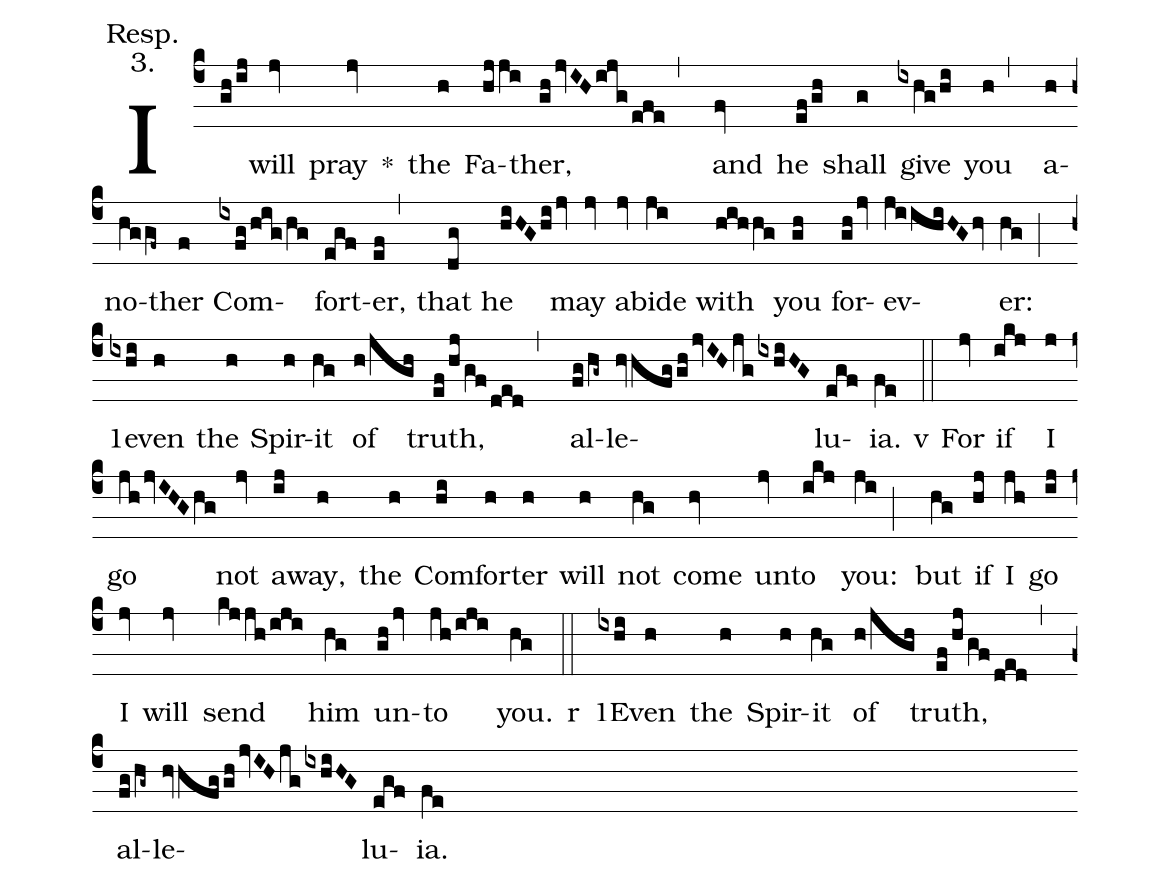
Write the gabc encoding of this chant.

annotation: Resp.;
annotation: 3.;
%%
(c4) I(gh/ij) will(jv) pray(jv) <sp>*</sp>() the(h) Fa(hjji)ther,(ghjvIHijg/efe,) and(fv) he(ef/gh) shall(g) give(ixhg/hi) you(h,) a(h)no(hggf~)ther(f) Com(ixfg/hig/hg)fort(egf)er,(ef,) that(dg) he(hiHGhijv) may(jv) a(jv)bide(ji) with(hihhg) you(gh) for(ghjv)ev(jiihiHGhv)er:(hg;) <sp>1</sp>ev(ixhi)en(h) the(h) Spir(h)it(hg) of(h/jgh) truth,(ef/hj/gf/ded,) al(fg/hg~)le(hvhfg/ghjvIHjg/ixhiHG)lu(egf)ia.(fe)

<sp>v</sp>(::) For(jv) if(ikj) I(j) go(jhjvIHGhg) not(jv) a(ij)way,(h) the(h) Com(hi)fort(h)er(h) will(h) not(hg) come(hv) un(jv)to(ikj) you:(ji;) but(hg) if(hj) I(jh) go(ij) I(jv) will(jv) send(kjjh/iji) him(hg) un(ghjv)to(jh/iji) you.(hg)

<sp>r</sp>(::) <sp>1</sp>Ev(ixhi)en(h) the(h) Spir(h)it(hg) of(h/jgh) truth,(ef/hj/gf/ded,) al(fg/hg~)le(hvhfg/ghjvIHjg/ixhiHG)lu(egf)ia.(fe)
